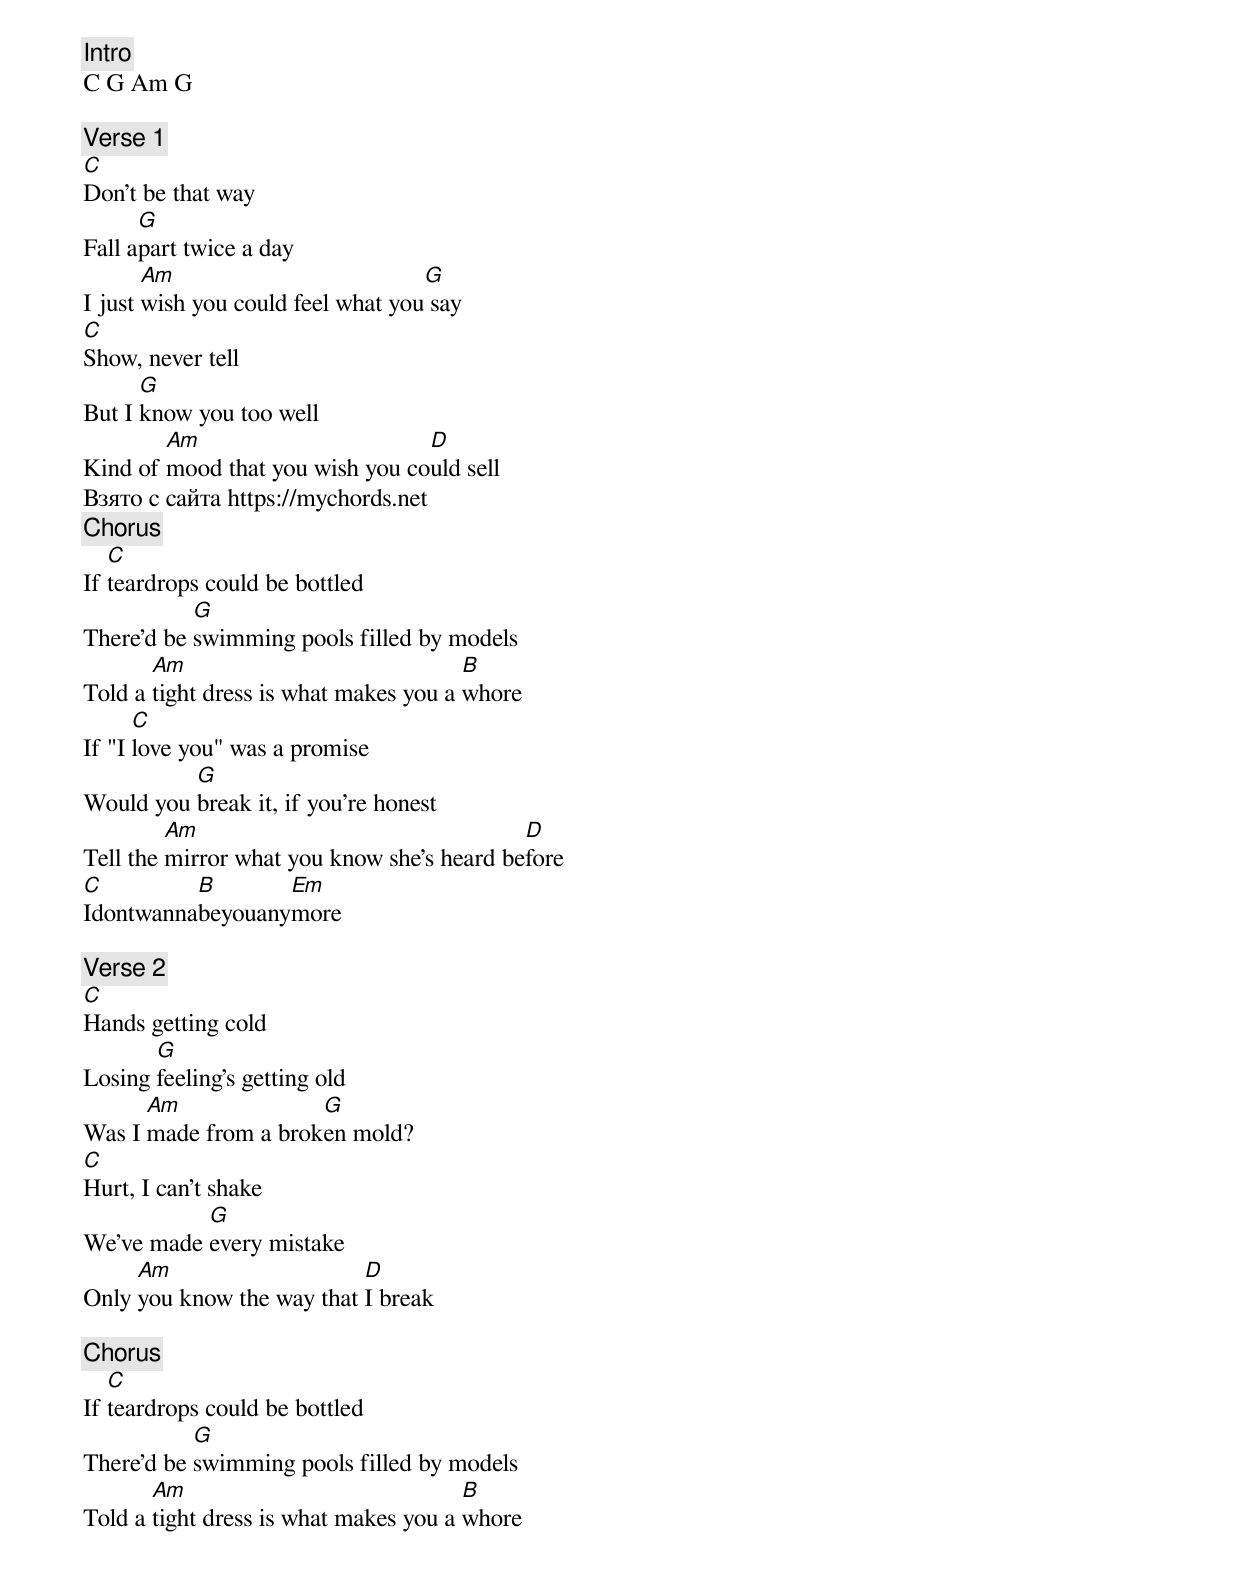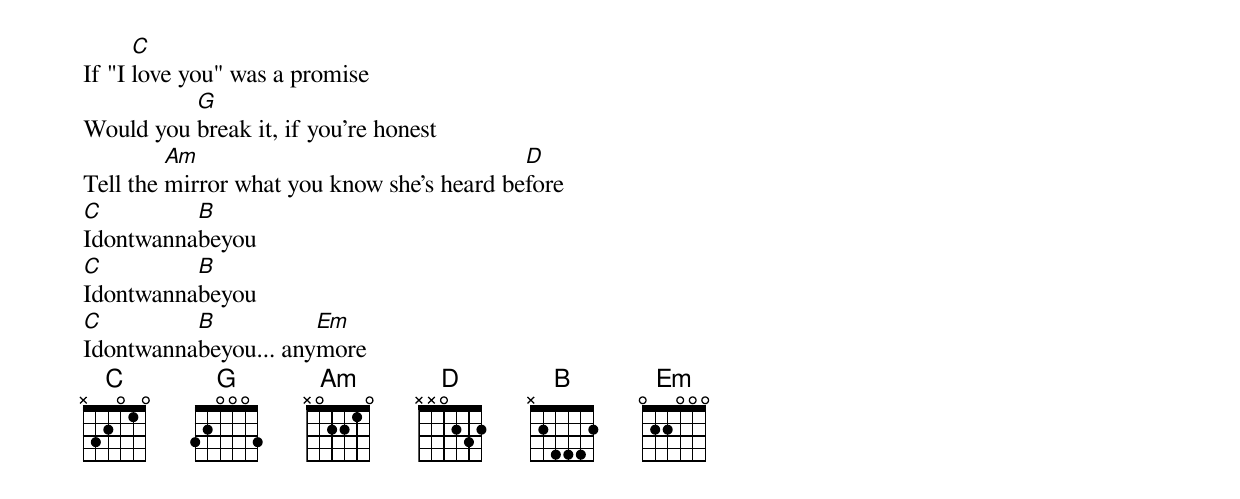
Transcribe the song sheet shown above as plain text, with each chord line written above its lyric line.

[Intro]
C G Am G

[Verse 1]
C
Don't be that way
      G
Fall apart twice a day
       Am                          G
I just wish you could feel what you say
C
Show, never tell
      G
But I know you too well
        Am                       D
Kind of mood that you wish you could sell
Взято с сайта https://mychords.net
[Chorus]
   C
If teardrops could be bottled
           G
There'd be swimming pools filled by models
       Am                              B
Told a tight dress is what makes you a whore
      C
If "I love you" was a promise
          G
Would you break it, if you're honest
         Am                                 D
Tell the mirror what you know she's heard before
C         B       Em
Idontwannabeyouanymore

[Verse 2]
C
Hands getting cold
       G
Losing feeling's getting old
      Am              G
Was I made from a broken mold?
C
Hurt, I can't shake
           G
We've made every mistake
     Am                    D
Only you know the way that I break

[Chorus]
   C
If teardrops could be bottled
           G
There'd be swimming pools filled by models
       Am                              B
Told a tight dress is what makes you a whore
      C
If "I love you" was a promise
          G
Would you break it, if you're honest
         Am                                 D
Tell the mirror what you know she's heard before
C         B
Idontwannabeyou
C         B
Idontwannabeyou
C         B           Em
Idontwannabeyou... anymore
